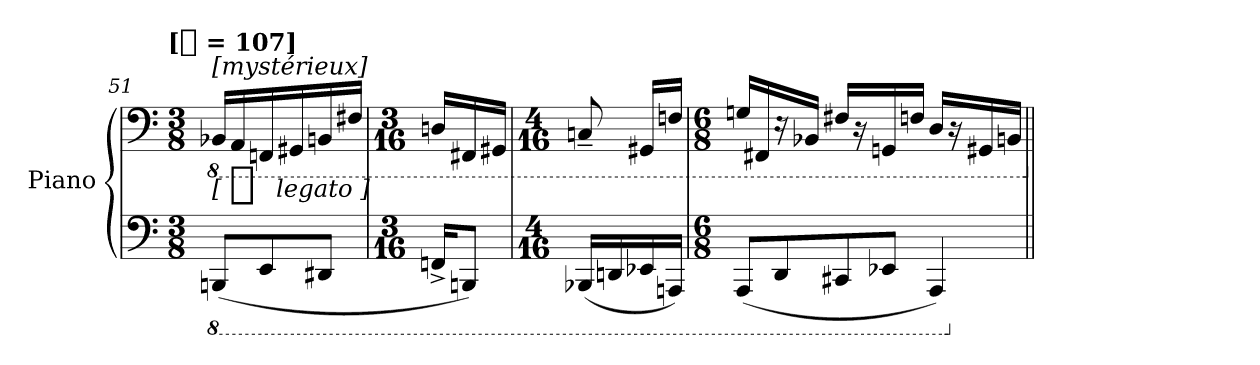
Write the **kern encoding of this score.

**kern	**kern	**dynam
*part1	*part1	*part1
*staff2	*staff1	*staff1/2
*I"Piano	*	*
*I'Pno.	*	*
*clefF4	*clefF4	*
*k[]	*k[]	*
*C:	*C:	*
!!LO:TX:omd:t=[[8th] = 107]
*M3/8	*M3/8	*
*MM54	*MM54	*
*8ba	*	*
*	*8ba	*
=51	=51	=51
!	!LO:TX:a:i:t=[mystérieux]	!
!	!	!LO:DY:t=[ %s legato ]
!	!	!LO:DY:n=1:t=[ %s stacc. ]
(8BBBBnL	16BBB-XLL	p pp
.	16AAA	.
8EEE	16FFFn	.
.	16GGG#X	.
8DDD#XJ	16BBBn	.
.	16FF#XJJ	.
=52	=52	=52
*M3/16	*M3/16	*
16FFFn^KL	16DDnLL	.
8BBBBnJ)	16FFF#X	.
.	16GGG#XJJ	.
=53	=53	=53
*M4/16	*M4/16	*
(16BBBB-XLL	8CCn~>	.
16DDDn	.	.
16EEE-X	16GGG#XLL	.
16AAAAnJJ)	16FFnJJ	.
=54	=54	=54
*M6/8	*M6/8	*
(8AAAAL	16GGnLL	.
.	16FFF#X	.
8DDD	16rEE	.
.	16BBB-XJJ	.
8CCC#X	16FF#XLL	.
.	16r	.
8EEE-XJ	16GGGn	.
.	16FFnJJ	.
4AAAA)	16DDLL	.
.	16r	.
.	16GGG#X	.
.	16BBBnJJ	.
*X8ba	*	*
*	*X8ba	*
=||	=||	=||
*-	*-	*-
